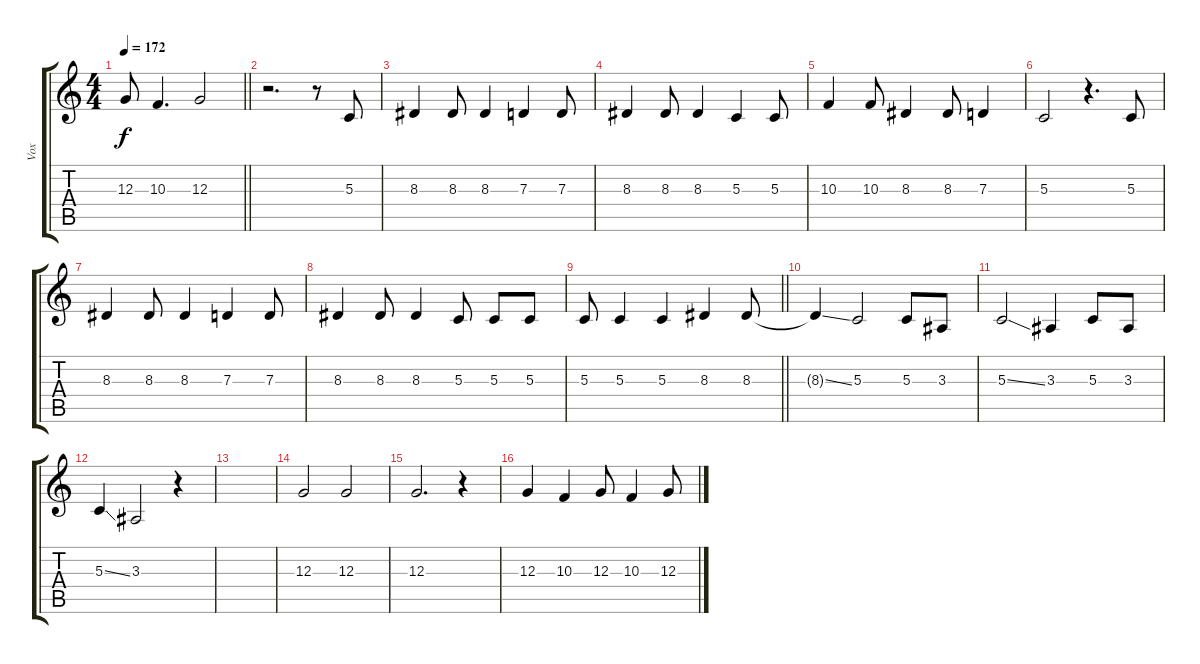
\track ("Vox" "Vox") {instrument viola}
\staff {score tabs}
\tuning (E4 B3 G3 D3 A2 E2) {hide}
\ts (4 4)
\tempo 172
\clef g2
\barLineRight lightlight
\ks c
12.3{t}.8{dy f} 10.3.4{d} 12.3.2 |
\section ("" " ")
r.2{d} r.8 5.3.8 |
8.3.4 8.3.8 8.3.4 7.3.4 7.3.8 |
8.3.4 8.3.8 8.3.4 5.3.4 5.3.8 |
10.3.4 10.3.8 8.3.4 8.3.8 7.3.4 |
5.3.2 r.4{d} 5.3.8 |
8.3.4 8.3.8 8.3.4 7.3.4 7.3.8 |
8.3.4 8.3.8 8.3.4 5.3.8 5.3.8 5.3.8 |
\barLineRight lightlight
5.3.8 5.3.4 5.3.4 8.3.4 8.3.8 |
8.3{ss t}.4 5.3.2 5.3.8 3.3.8 |
5.3{ss}.2 3.3.4 5.3.8 3.3.8 |
5.3{ss}.4 3.3.2 r.4 |
|
12.3.2 12.3.2 |
12.3.2{d} r.4 |
12.3.4 10.3.4 12.3.8 10.3.4 12.3.8
